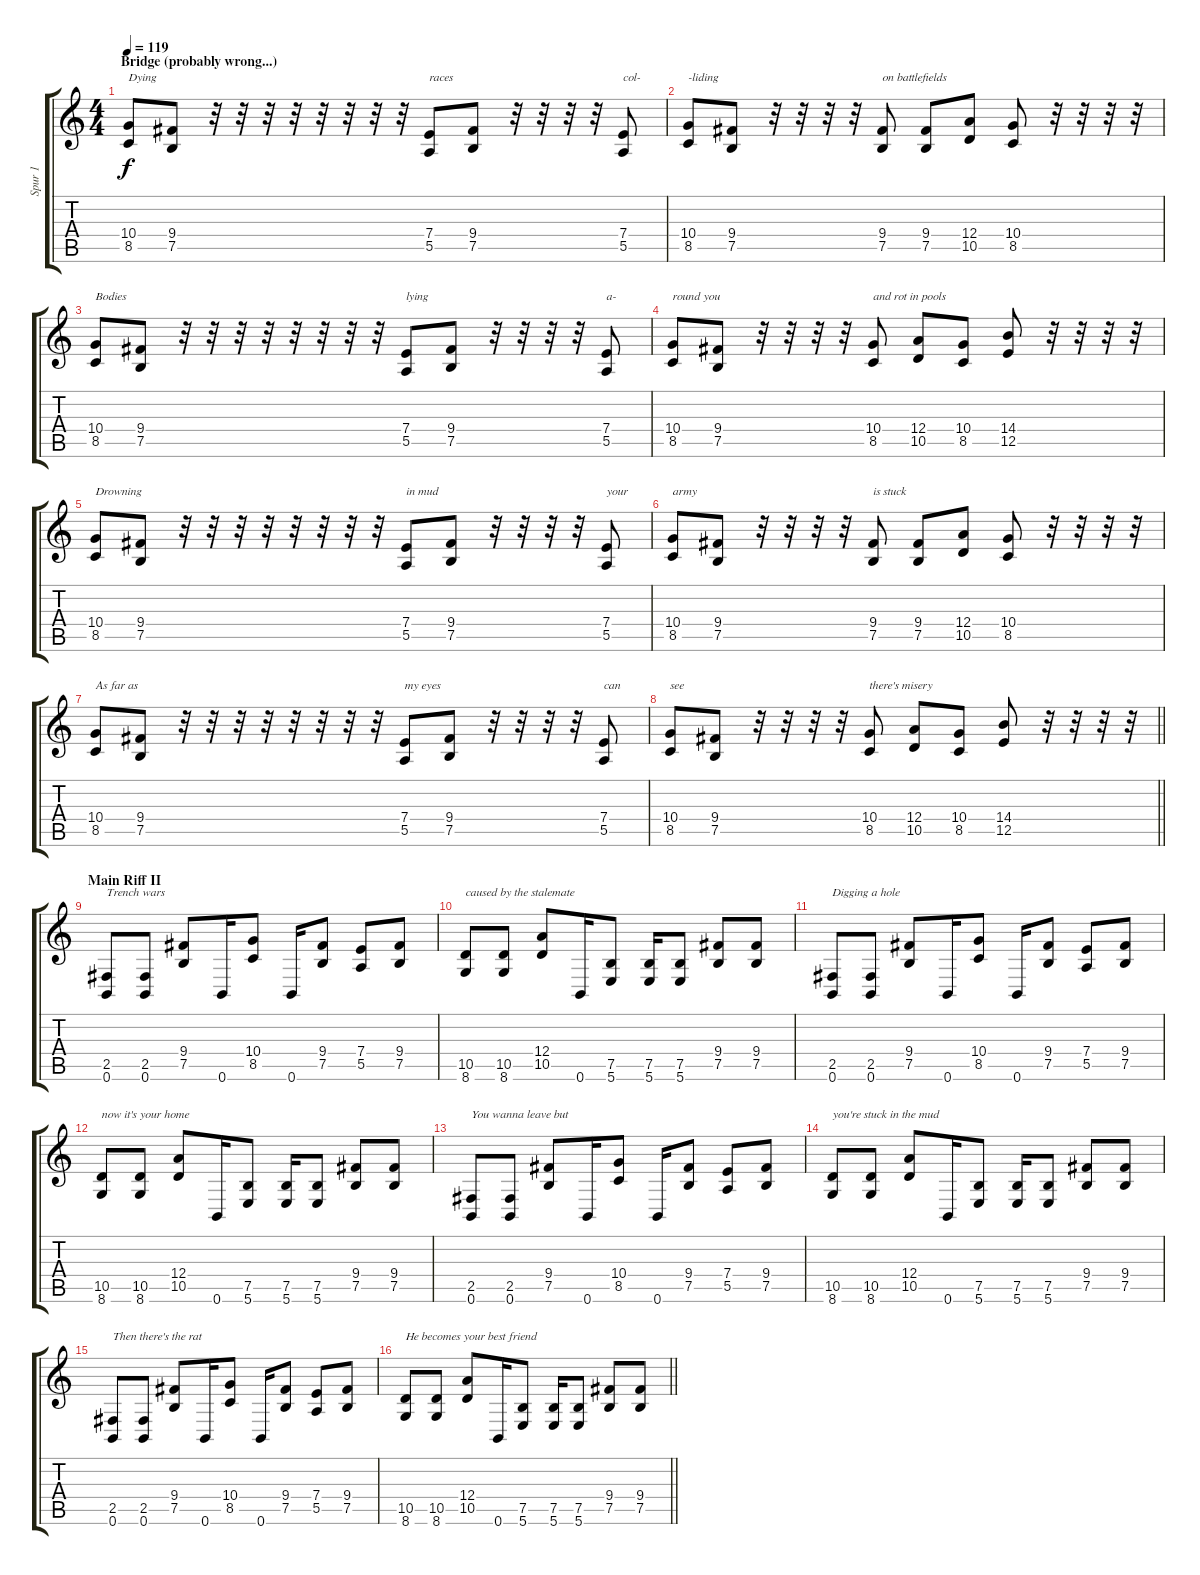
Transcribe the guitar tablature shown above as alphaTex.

\track ("Spur 1" "Spur 1") {instrument distortionguitar}
\staff {score tabs}
\tuning (B3 Gb3 D3 A2 E2 B1) {hide}
\ts (4 4)
\section ("" "Bridge (probably wrong...)")
\tempo 119
\clef g2
\ks c
(10.4 8.5).8{txt "Dying" dy f} (9.4 7.5).8 r.32 r.32 r.32 r.32 r.32 r.32 r.32 r.32 (7.4 5.5).8{txt "races"} (9.4 7.5).8 r.32 r.32 r.32 r.32 (7.4 5.5).8{txt "col-"} |
(10.4 8.5).8{txt "-liding"} (9.4 7.5).8 r.32 r.32 r.32 r.32 (9.4 7.5).8{txt "on battlefields"} (9.4 7.5).8 (12.4 10.5).8 (10.4 8.5).8 r.32 r.32 r.32 r.32 |
(10.4 8.5).8{txt "Bodies"} (9.4 7.5).8 r.32 r.32 r.32 r.32 r.32 r.32 r.32 r.32 (7.4 5.5).8{txt "lying"} (9.4 7.5).8 r.32 r.32 r.32 r.32 (7.4 5.5).8{txt "a-"} |
(10.4 8.5).8{txt "round you"} (9.4 7.5).8 r.32 r.32 r.32 r.32 (10.4 8.5).8{txt "and rot in pools"} (12.4 10.5).8 (10.4 8.5).8 (14.4 12.5).8 r.32 r.32 r.32 r.32 |
(10.4 8.5).8{txt "Drowning"} (9.4 7.5).8 r.32 r.32 r.32 r.32 r.32 r.32 r.32 r.32 (7.4 5.5).8{txt "in mud"} (9.4 7.5).8 r.32 r.32 r.32 r.32 (7.4 5.5).8{txt "your"} |
(10.4 8.5).8{txt "army"} (9.4 7.5).8 r.32 r.32 r.32 r.32 (9.4 7.5).8{txt "is stuck"} (9.4 7.5).8 (12.4 10.5).8 (10.4 8.5).8 r.32 r.32 r.32 r.32 |
(10.4 8.5).8{txt "As far as"} (9.4 7.5).8 r.32 r.32 r.32 r.32 r.32 r.32 r.32 r.32 (7.4 5.5).8{txt "my eyes"} (9.4 7.5).8 r.32 r.32 r.32 r.32 (7.4 5.5).8{txt "can"} |
\barLineRight lightlight
(10.4 8.5).8{txt "see"} (9.4 7.5).8 r.32 r.32 r.32 r.32 (10.4 8.5).8{txt "there's misery"} (12.4 10.5).8 (10.4 8.5).8 (14.4 12.5).8 r.32 r.32 r.32 r.32 |
\section ("" "Main Riff II")
(2.5 0.6).8{txt "Trench wars"} (2.5 0.6).8 (9.4 7.5).8 0.6.16 (10.4 8.5).8 0.6.16 (9.4 7.5).8 (7.4 5.5).8 (9.4 7.5).8 |
(10.5 8.6).8{txt "caused by the stalemate"} (10.5 8.6).8 (12.4 10.5).8 0.6.16 (7.5 5.6).8 (7.5 5.6).16 (7.5 5.6).8 (9.4 7.5).8 (9.4 7.5).8 |
(2.5 0.6).8{txt "Digging a hole"} (2.5 0.6).8 (9.4 7.5).8 0.6.16 (10.4 8.5).8 0.6.16 (9.4 7.5).8 (7.4 5.5).8 (9.4 7.5).8 |
(10.5 8.6).8{txt "now it's your home"} (10.5 8.6).8 (12.4 10.5).8 0.6.16 (7.5 5.6).8 (7.5 5.6).16 (7.5 5.6).8 (9.4 7.5).8 (9.4 7.5).8 |
(2.5 0.6).8{txt "You wanna leave but"} (2.5 0.6).8 (9.4 7.5).8 0.6.16 (10.4 8.5).8 0.6.16 (9.4 7.5).8 (7.4 5.5).8 (9.4 7.5).8 |
(10.5 8.6).8{txt "you're stuck in the mud"} (10.5 8.6).8 (12.4 10.5).8 0.6.16 (7.5 5.6).8 (7.5 5.6).16 (7.5 5.6).8 (9.4 7.5).8 (9.4 7.5).8 |
(2.5 0.6).8{txt "Then there's the rat"} (2.5 0.6).8 (9.4 7.5).8 0.6.16 (10.4 8.5).8 0.6.16 (9.4 7.5).8 (7.4 5.5).8 (9.4 7.5).8 |
\barLineRight lightlight
(10.5 8.6).8{txt "He becomes your best friend"} (10.5 8.6).8 (12.4 10.5).8 0.6.16 (7.5 5.6).8 (7.5 5.6).16 (7.5 5.6).8 (9.4 7.5).8 (9.4 7.5).8
